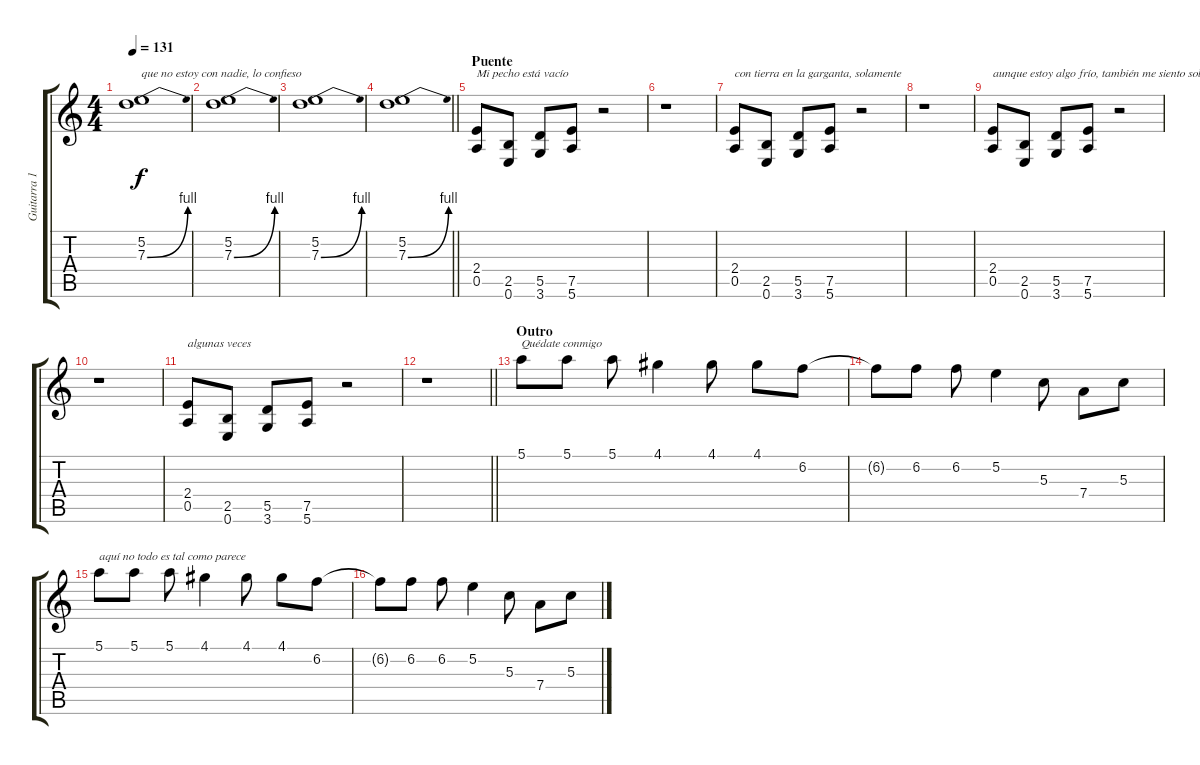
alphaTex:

\track ("Guitarra 1" "Guitarra 1") {instrument distortionguitar}
\staff {score tabs}
\tuning (E4 B3 G3 D3 A2 E2) {hide}
\ts (4 4)
\tempo 131
\clef g2
\ks aminor
(5.2 7.3{be (bend 0 0 60 4)}).1{txt "que no estoy con nadie, lo confieso" dy f} |
(5.2 7.3{be (bend 0 0 60 4)}).1 |
(5.2 7.3{be (bend 0 0 60 4)}).1 |
\barLineRight lightlight
(5.2 7.3{be (bend 0 0 60 4)}).1 |
\section ("" "Puente")
(2.4 0.5).8{txt "Mi pecho está vacío"} (2.5 0.6).8 (5.5 3.6).8 (7.5 5.6).8 r.2 |
r.1 |
(2.4 0.5).8{txt "con tierra en la garganta, solamente"} (2.5 0.6).8 (5.5 3.6).8 (7.5 5.6).8 r.2 |
r.1 |
(2.4 0.5).8{txt "aunque estoy algo frío, también me siento solo"} (2.5 0.6).8 (5.5 3.6).8 (7.5 5.6).8 r.2 |
r.1 |
(2.4 0.5).8{txt "algunas veces"} (2.5 0.6).8 (5.5 3.6).8 (7.5 5.6).8 r.2 |
\barLineRight lightlight
r.1 |
\section ("" "Outro")
5.1.8{txt "Quédate conmigo "} 5.1.8 5.1.8 4.1.4 4.1.8 4.1.8 6.2.8 |
6.2{t}.8 6.2.8 6.2.8 5.2.4 5.3.8 7.4.8 5.3.8 |
5.1.8{txt "aquí no todo es tal como parece"} 5.1.8 5.1.8 4.1.4 4.1.8 4.1.8 6.2.8 |
6.2{t}.8 6.2.8 6.2.8 5.2.4 5.3.8 7.4.8 5.3.8
